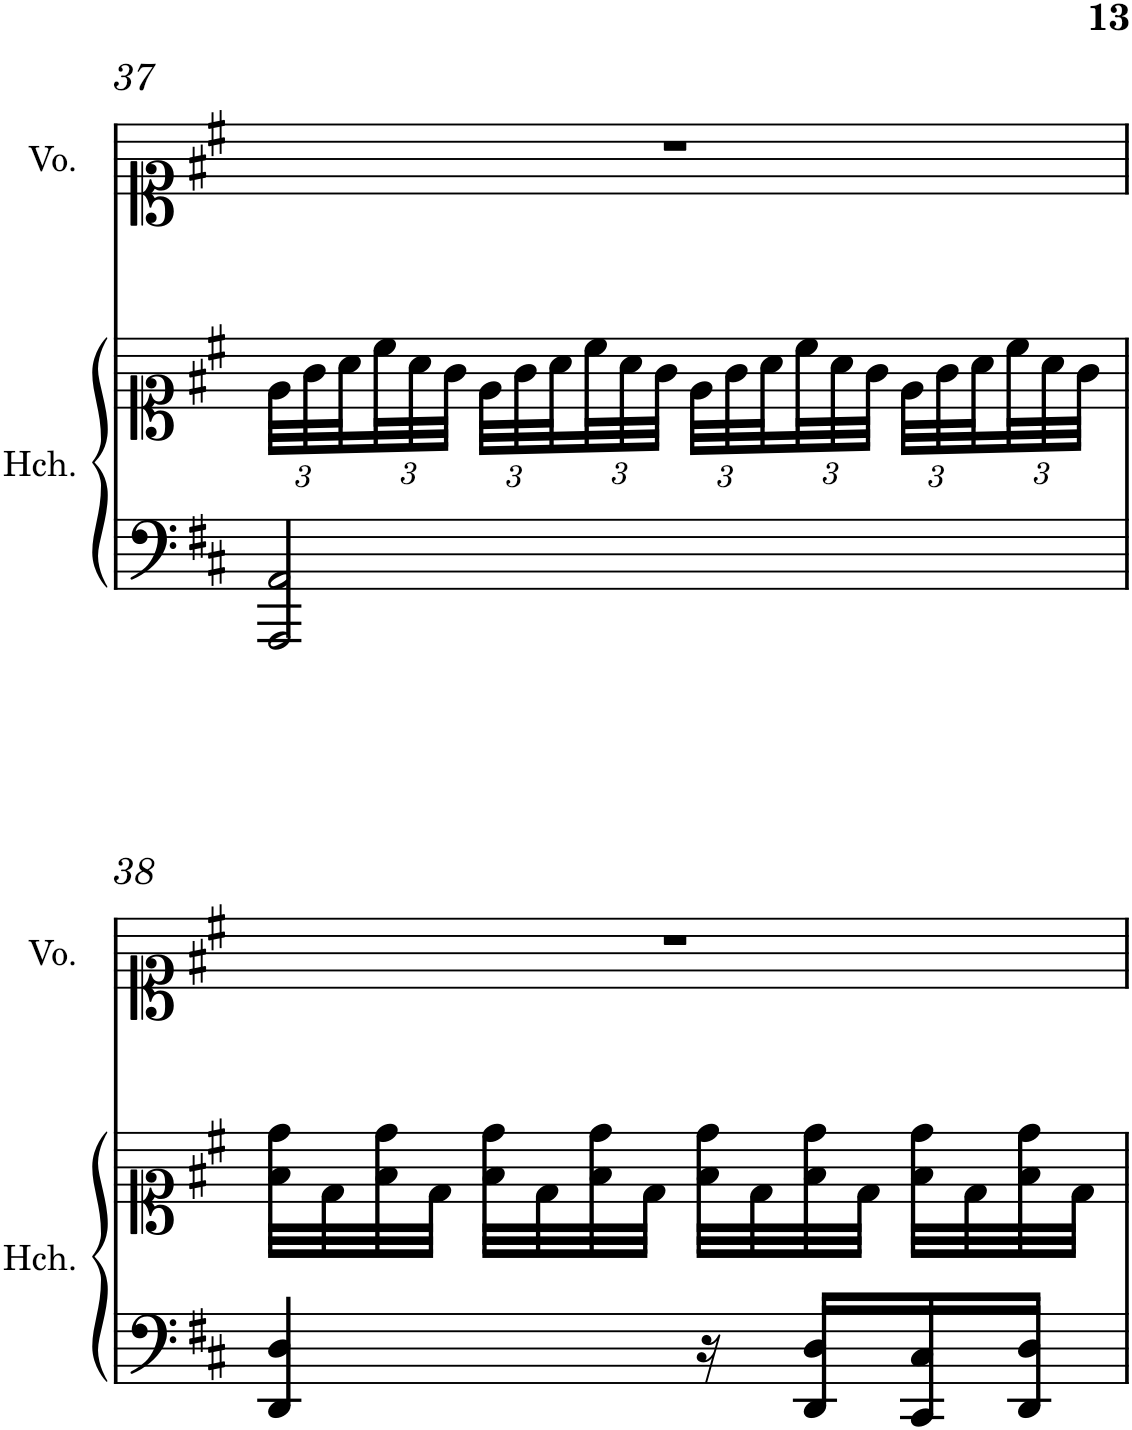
**kern	**kern	**kern
*part2	*part2	*part1
*staff3	*staff2	*staff1
*I"Harpsichord	*	*I"Voice
*I'Hch.	*	*I'Vo.
!!LO:PB:g=z
*clefF4	*clefC1	*clefC1
*k[f#c#]	*k[f#c#]	*k[f#c#]
*M2/4	*M2/4	*M2/4
*	*Xbrackettup	*
=37	=37	=37
2AAA/ 2AA/	48e\LLL	2r
.	48g\	.
.	48a\	.
.	48cc#\	.
.	48a\	.
.	48g\JJJ	.
.	48e\LLL	.
.	48g\	.
.	48a\	.
.	48cc#\	.
.	48a\	.
.	48g\JJJ	.
.	48e\LLL	.
.	48g\	.
.	48a\	.
.	48cc#\	.
.	48a\	.
.	48g\JJJ	.
.	48e\LLL	.
.	48g\	.
.	48a\	.
.	48cc#\	.
.	48a\	.
.	48g\JJJ	.
!!LO:LB:g=z
=38	=38	=38
4DD/ 4D/	32f#\ 32dd\LLL	2r
.	32d\	.
.	32f#\ 32dd\	.
.	32d\JJJ	.
.	32f#\ 32dd\LLL	.
.	32d\	.
.	32f#\ 32dd\	.
.	32d\JJJ	.
16r	32f#\ 32dd\LLL	.
.	32d\	.
16DD/ 16D/LL	32f#\ 32dd\	.
.	32d\JJJ	.
16CC#/ 16C#/	32f#\ 32dd\LLL	.
.	32d\	.
16DD/ 16D/JJ	32f#\ 32dd\	.
.	32d\JJJ	.
=	=	=
*-	*-	*-
